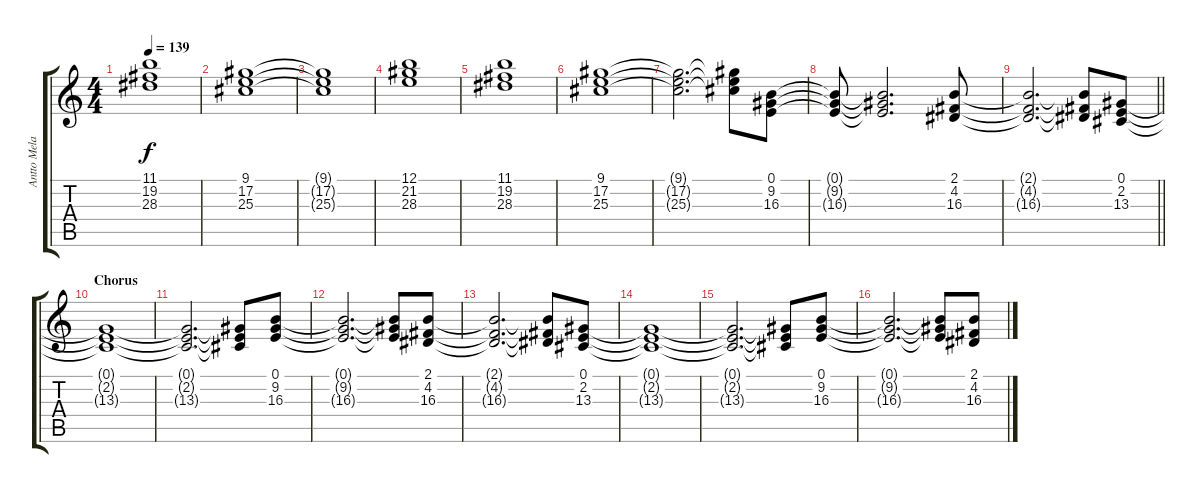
\track ("Antto Melasniemi (Keyboard)" "Antto Mela") {instrument synthvoice}
\staff {score tabs}
\tuning (E4 B3 G3 D3 A2 E2) {hide}
\ts (4 4)
\tempo 139
\clef g2
\ks c
(11.1 19.2 28.3).1{dy f} |
(9.1 17.2 25.3).1 |
(9.1{t} 17.2{t} 25.3{t}).1 |
(12.1 21.2 28.3).1 |
(11.1 19.2 28.3).1 |
(9.1 17.2 25.3).1 |
(9.1{t} 17.2{t} 25.3{t}).2{d} (9.1{t} 17.2{t} 25.3{t}).8 (0.1 9.2 16.3).8 |
(0.1{t} 9.2{t} 16.3{t}).8 (0.1{t} 9.2{t} 16.3{t}).2{d} (2.1 4.2 16.3).8 |
\barLineRight lightlight
(2.1{t} 4.2{t} 16.3{t}).2{d} (2.1{t} 4.2{t} 16.3{t}).8 (0.1 2.2 13.3).8 |
\section ("" "Chorus")
(0.1{t} 2.2{t} 13.3{t}).1 |
(0.1{t} 2.2{t} 13.3{t}).2{d} (0.1{t} 2.2{t} 13.3{t}).8 (0.1 9.2 16.3).8 |
(0.1{t} 9.2{t} 16.3{t}).2{d} (0.1{t} 9.2{t} 16.3{t}).8 (2.1 4.2 16.3).8 |
(2.1{t} 4.2{t} 16.3{t}).2{d} (2.1{t} 4.2{t} 16.3{t}).8 (0.1 2.2 13.3).8 |
(0.1{t} 2.2{t} 13.3{t}).1 |
(0.1{t} 2.2{t} 13.3{t}).2{d} (0.1{t} 2.2{t} 13.3{t}).8 (0.1 9.2 16.3).8 |
(0.1{t} 9.2{t} 16.3{t}).2{d} (0.1{t} 9.2{t} 16.3{t}).8 (2.1 4.2 16.3).8
